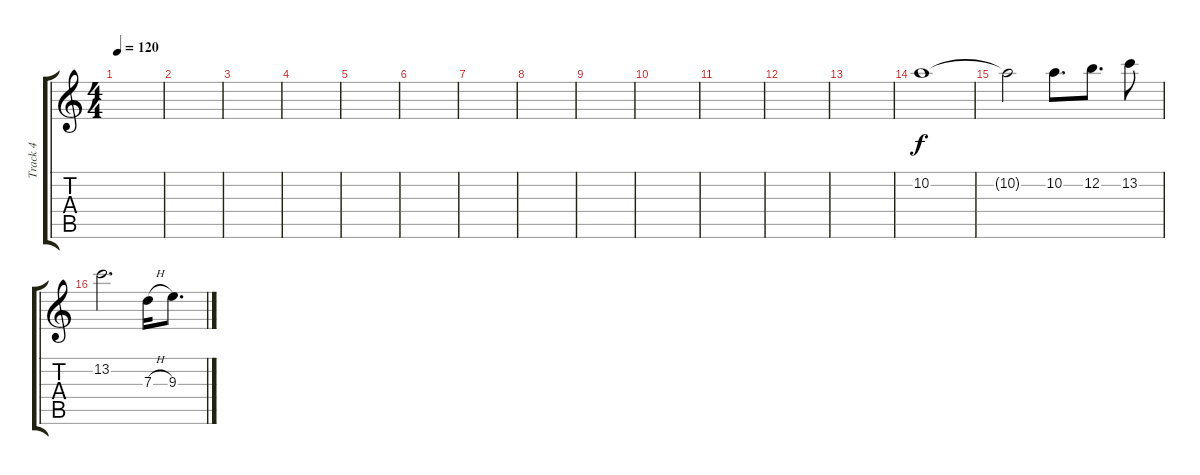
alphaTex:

\track ("Track 4" "Track 4") {instrument overdrivenguitar}
\staff {score tabs}
\tuning (E4 B3 G3 D3 A2 E2) {hide}
\ts (4 4)
\tempo 120
\clef g2
\ks c
|
|
|
|
|
|
|
|
|
|
|
|
|
10.2.1 |
10.2{t}.2 10.2.8{d} 12.2.8{d} 13.2.8 |
13.2.2{d} 7.3{h}.16 9.3{ss}.8{d}
